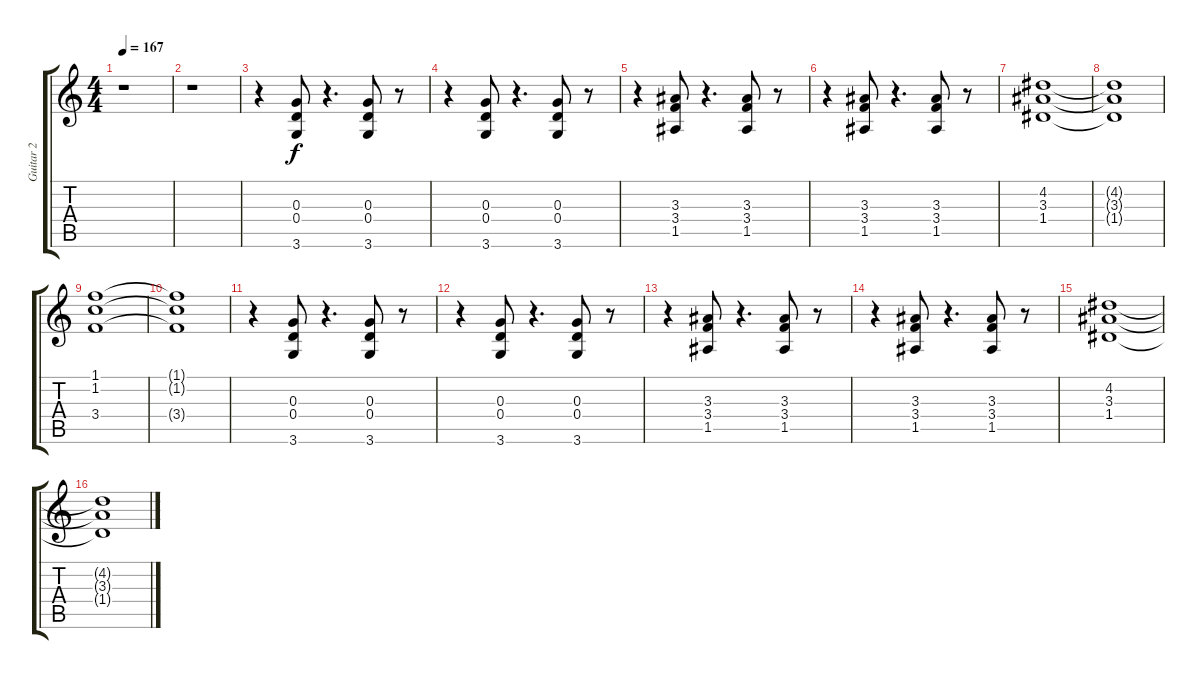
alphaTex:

\track ("Guitar 2" "Guitar 2") {instrument distortionguitar}
\staff {score tabs}
\tuning (E4 B3 G3 D3 A2 E2) {hide}
\ts (4 4)
\tempo 167
\clef g2
\ks c
r.1{dy f} |
r.1 |
r.4 (0.3 0.4 3.6).8 r.4{d} (0.3 0.4 3.6).8 r.8 |
r.4 (0.3 0.4 3.6).8 r.4{d} (0.3 0.4 3.6).8 r.8 |
r.4 (3.3 3.4 1.5).8 r.4{d} (3.3 3.4 1.5).8 r.8 |
r.4 (3.3 3.4 1.5).8 r.4{d} (3.3 3.4 1.5).8 r.8 |
(4.2 3.3 1.4).1 |
(4.2{t} 3.3{t} 1.4{t}).1 |
(1.1 1.2 3.4).1 |
(1.1{t} 1.2{t} 3.4{t}).1 |
r.4 (0.3 0.4 3.6).8 r.4{d} (0.3 0.4 3.6).8 r.8 |
r.4 (0.3 0.4 3.6).8 r.4{d} (0.3 0.4 3.6).8 r.8 |
r.4 (3.3 3.4 1.5).8 r.4{d} (3.3 3.4 1.5).8 r.8 |
r.4 (3.3 3.4 1.5).8 r.4{d} (3.3 3.4 1.5).8 r.8 |
(4.2 3.3 1.4).1 |
(4.2{t} 3.3{t} 1.4{t}).1
